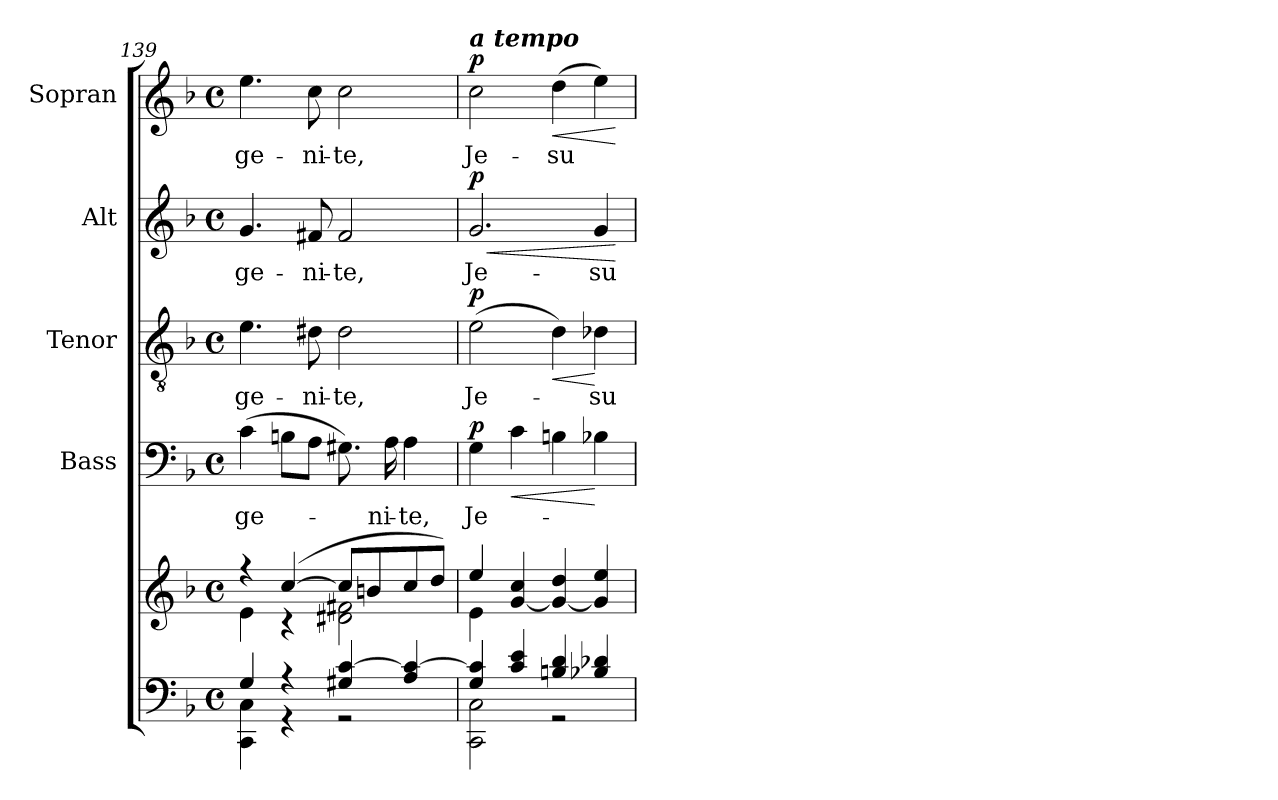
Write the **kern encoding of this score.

**kern	**kern	**kern	**text	**dynam	**kern	**text	**dynam	**kern	**text	**dynam	**kern	**text	**dynam
*part5	*part5	*part4	*part4	*part4	*part3	*part3	*part3	*part2	*part2	*part2	*part1	*part1	*part1
*staff6	*staff5	*staff4	*staff4	*staff4	*staff3	*staff3	*staff3	*staff2	*staff2	*staff2	*staff1	*staff1	*staff1
*	*	*I"Bass	*	*	*I"Tenor	*	*	*I"Alt	*	*	*I"Sopran	*	*
*	*	*I'B.	*	*	*I'T.	*	*	*I'A.	*	*	*I'S.	*	*
!!LO:LB:g=z
*clefF4	*clefG2	*clefF4	*	*	*clefGv2	*	*	*clefG2	*	*	*clefG2	*	*
*k[b-]	*k[b-]	*k[b-]	*	*	*k[b-]	*	*	*k[b-]	*	*	*k[b-]	*	*
*F:	*F:	*F:	*	*	*F:	*	*	*F:	*	*	*F:	*	*
*M4/4	*M4/4	*M4/4	*	*	*M4/4	*	*	*M4/4	*	*	*M4/4	*	*
*met(c)	*met(c)	*met(c)	*	*	*met(c)	*	*	*met(c)	*	*	*met(c)	*	*
=139	=139	=139	=139	=139	=139	=139	=139	=139	=139	=139	=139	=139	=139
*^	*^	*	*	*	*	*	*	*	*	*	*	*	*
!	!	!	!	!	!LO:LY:b	!	!	!LO:LY:b	!	!	!LO:LY:b	!	!	!LO:LY:b	!
4G/	4CC\ 4C\	4ree	4e\	(>4c\	-ge-	.	4.e\	-ge-	.	4.g/	-ge-	.	4.ee\	-ge-	.
4r	4r	([>4cc/	4rc	8Bn\L	.	.	.	.	.	.	.	.	.	.	.
!	!	!	!	!	!	!	!	!LO:LY:b	!	!	!LO:LY:b	!	!	!LO:LY:b	!
.	.	.	.	8A\J	.	.	8d#X\	-ni-	.	8f#X/	-ni-	.	8cc\	-ni-	.
!	!	!	!	!	!	!	!	!LO:LY:b	!	!	!LO:LY:b	!	!	!LO:LY:b	!
4G#X/ [>4c/	2rGG	8cc/L]	2d#X\ 2f#X\	8.G#X\)	.	.	2d#\	-te,	.	2f#/	-te,	.	2cc\	-te,	.
.	.	8bn/	.	.	.	.	.	.	.	.	.	.	.	.	.
!	!	!	!	!	!LO:LY:b	!	!	!	!	!	!	!	!	!	!
.	.	.	.	16A\	-ni-	.	.	.	.	.	.	.	.	.	.
!	!	!	!	!	!LO:LY:b	!	!	!	!	!	!	!	!	!	!
4A/ 4c/_	.	8cc/	.	4A\	-te,	.	.	.	.	.	.	.	.	.	.
.	.	8dd/J)	.	.	.	.	.	.	.	.	.	.	.	.	.
=140	=140	=140	=140	=140	=140	=140	=140	=140	=140	=140	=140	=140	=140	=140	=140
!	!	!	!	!	!	!	!	!	!	!	!	!	!LO:TX:a:Bi:t=a tempo	!	!
!	!	!	!	!	!LO:LY:b	!LO:DY:a	!	!LO:LY:b	!LO:DY:a	!	!LO:LY:b	!LO:HP:b	!	!LO:LY:b	!
!	!	!	!	!	!	!	!	!	!	!	!	!LO:DY:n=1:a	!	!	!LO:DY:a
4G/ 4c/]	2CC\ 2C\	4ee/	4e\	4G\	Je-	p	(>2e\	Je-	p	2.g/	Je-	< p	2cc\	Je-	p
!	!	!	!	!	!	!LO:HP:b	!	!	!	!	!	!	!	!	!
4c/ 4e/	.	[>4g/ 4cc/	2.ryy	4c\	.	<	.	.	.	.	.	.	.	.	.
!	!	!	!	!	!	!	!	!	!LO:HP:b	!	!	!	!	!LO:LY:b	!LO:HP:b
4Bn/ 4d/	2rGG	4g/_ 4dd/	.	4Bn\	.	.	4d\)	.	<	.	.	.	(>4dd\	-su	<
!	!	!	!	!	!	!	!	!LO:LY:b	!	!	!LO:LY:b	!	!	!	!
4B-X/ 4d-X/	.	4g/] 4ee/	.	4B-X\	.	[	4d-X\	-su	[	4g/	-su	.	4ee\)	.	.
*v	*v	*	*	*	*	*	*	*	*	*	*	*	*	*	*
*	*v	*v	*	*	*	*	*	*	*	*	*	*	*	*
.	.	.	.	.	.	.	.	.	.	[	.	.	[
=	=	=	=	=	=	=	=	=	=	=	=	=	=
*-	*-	*-	*-	*-	*-	*-	*-	*-	*-	*-	*-	*-	*-
